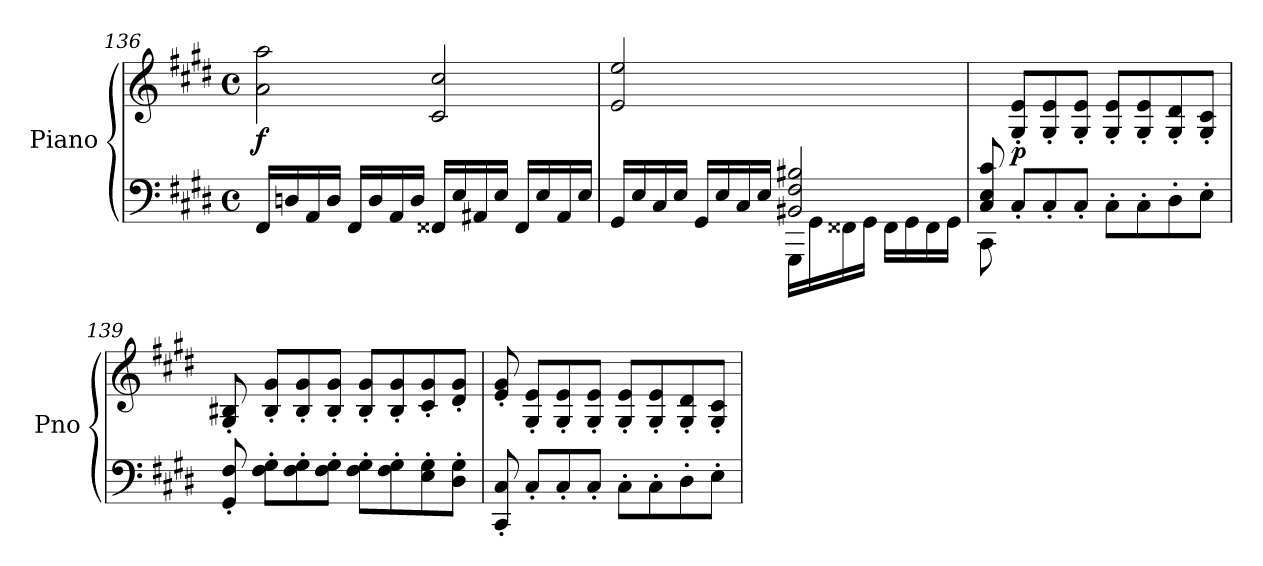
**kern	**kern	**dynam
*part1	*part1	*part1
*staff2	*staff1	*staff1/2
*I"Piano	*	*
*I'Pno	*	*
*clefF4	*clefG2	*
*k[f#c#g#d#]	*k[f#c#g#d#]	*
*M4/4	*M4/4	*
*met(c)	*met(c)	*
=136	=136	=136
!	!	!LO:DY:b
16FF#/LL	2a\ 2aa\	f
16Dn/	.	.
16AA/	.	.
16D/JJ	.	.
16FF#/LL	.	.
16D/	.	.
16AA/	.	.
16D/JJ	.	.
16FF##X/LL	2c#/ 2cc#/	.
16E/	.	.
16AA#X/	.	.
16E/JJ	.	.
16FF##/LL	.	.
16E/	.	.
16AA#/	.	.
16E/JJ	.	.
=137	=137	=137
*^	*	*
2ryy	16GG#/LL	2e/ 2ee/	.
.	16E/	.	.
.	16C#/	.	.
.	16E/JJ	.	.
.	16GG#/LL	.	.
.	16E/	.	.
.	16C#/	.	.
.	16E/JJ	.	.
2BB#X/ 2F#/ 2B#X/	16GGG#\LL	2ryy	.
.	16GG#\	.	.
.	16FF##X\	.	.
.	16GG#\JJ	.	.
.	16FF##\LL	.	.
.	16GG#\	.	.
.	16FF##\	.	.
.	16GG#\JJ	.	.
!!LO:LB:g=z
=138	=138	=138	=138
8C#/ 8E/ 8c#/	8CC#\	8ryy	.
!	!	!	!LO:DY:b
2..ryy	8C#'/L	8G#/' 8e/'L	p
.	8C#'/	8G#/' 8e/'	.
.	8C#'/J	8G#/' 8e/'J	.
.	8C#'\L	8G#/' 8e/'L	.
.	8C#'\	8G#/' 8e/'	.
.	8D#'\	8G#/' 8d#/'	.
.	8E'\J	8G#/' 8c#/'J	.
*v	*v	*	*
=139	=139	=139
8GG#/' 8F#/'	8G#/' 8B#X/'	.
8F#\' 8G#\'L	8B#/' 8g#/'L	.
8F#\' 8G#\'	8B#/' 8g#/'	.
8F#\' 8G#\'J	8B#/' 8g#/'J	.
8F#\' 8G#\'L	8B#/' 8g#/'L	.
8F#\' 8G#\'	8B#/' 8g#/'	.
8E\' 8G#\'	8c#/' 8g#/'	.
8D#\' 8G#\'J	8d#/' 8g#/'J	.
=140	=140	=140
8CC#/' 8C#/'	8e/' 8g#/'	.
8C#'/L	8G#/' 8e/'L	.
8C#'/	8G#/' 8e/'	.
8C#'/J	8G#/' 8e/'J	.
8C#'\L	8G#/' 8e/'L	.
8C#'\	8G#/' 8e/'	.
8D#'\	8G#/' 8d#/'	.
8E'\J	8G#/' 8c#/'J	.
=	=	=
*-	*-	*-
